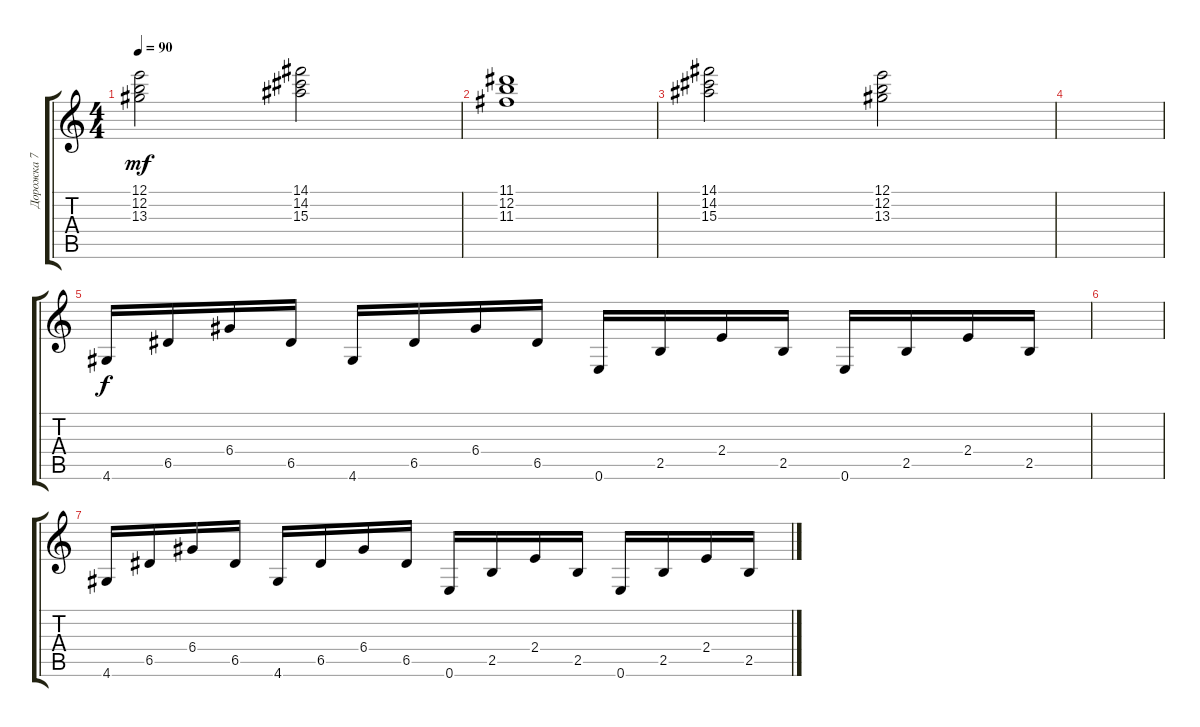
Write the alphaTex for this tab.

\track ("Дорожка 7" "Дорожка 7") {instrument acousticguitarsteel}
\staff {score tabs}
\tuning (E4 B3 G3 D3 A2 E2) {hide}
\ts (4 4)
\tempo 90
\clef g2
\ks c
(12.1 12.2 13.3).2{dy mf} (14.1 14.2 15.3).2 |
(11.1 12.2 11.3).1 |
(14.1 14.2 15.3).2 (12.1 12.2 13.3).2 |
|
4.6.16{dy f} 6.5.16 6.4.16 6.5.16 4.6.16 6.5.16 6.4.16 6.5.16 0.6.16 2.5.16 2.4.16 2.5.16 0.6.16 2.5.16 2.4.16 2.5.16 |
|
4.6.16 6.5.16 6.4.16 6.5.16 4.6.16 6.5.16 6.4.16 6.5.16 0.6.16 2.5.16 2.4.16 2.5.16 0.6.16 2.5.16 2.4.16 2.5.16
